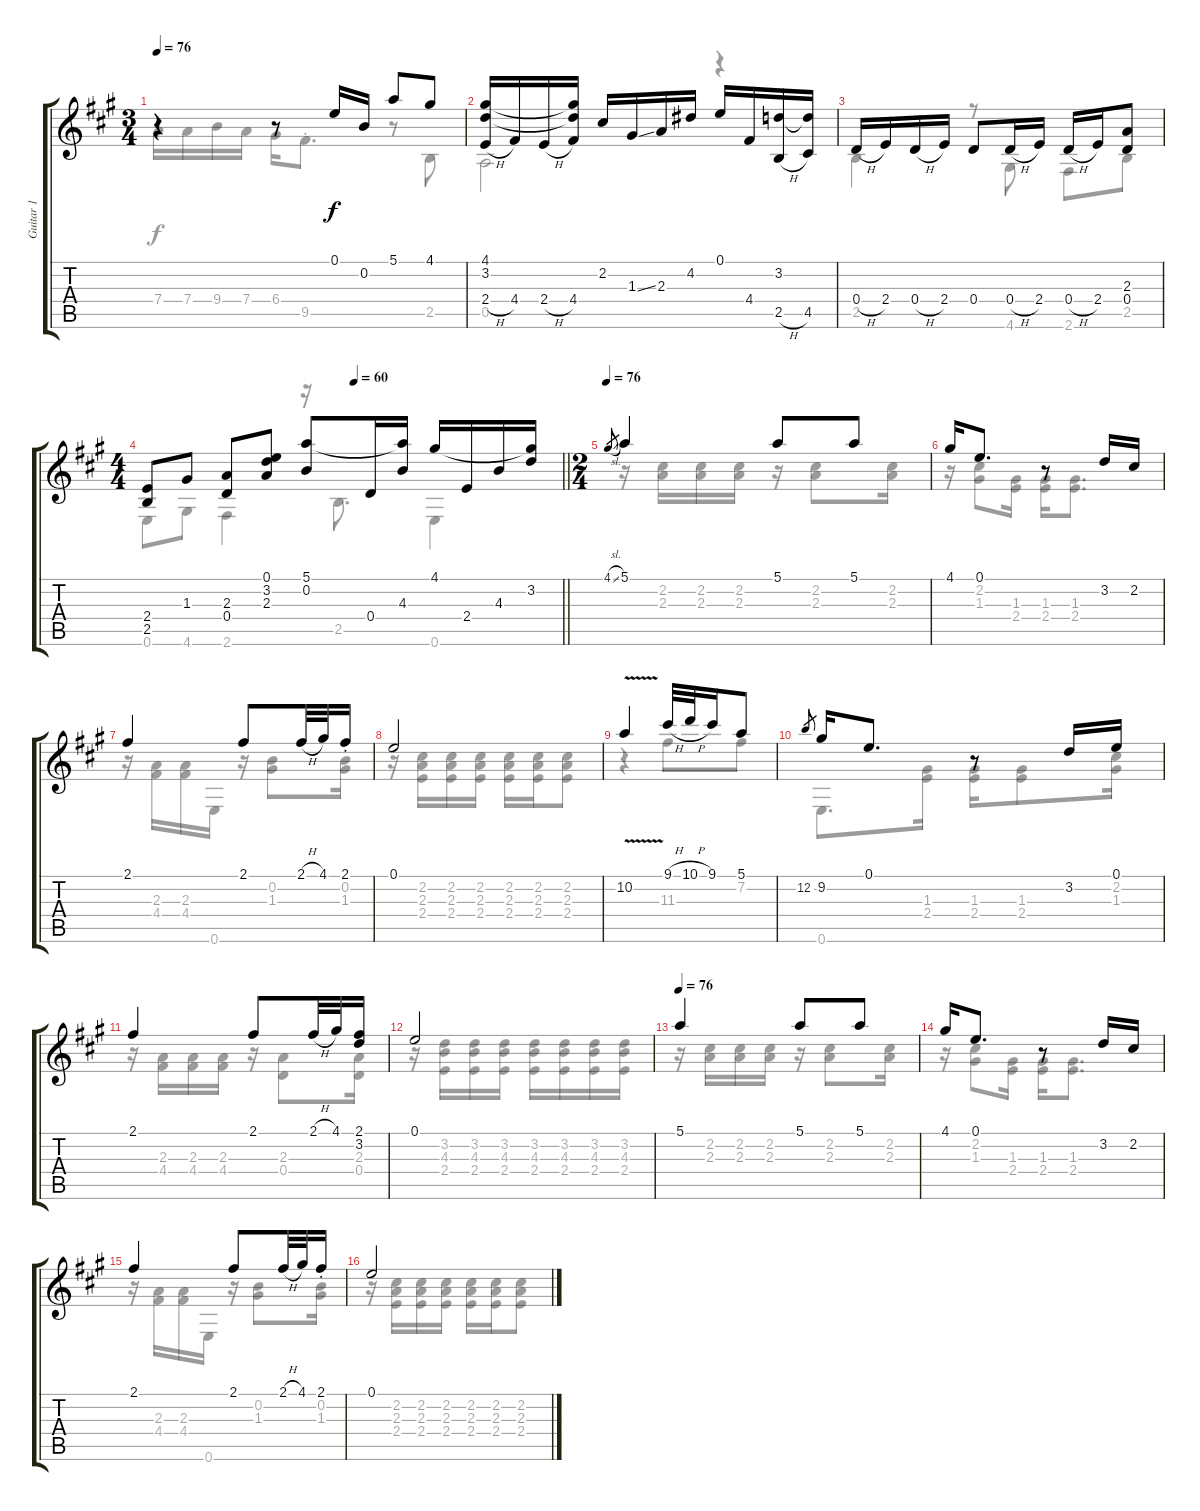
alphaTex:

\track ("Guitar 1" "Guitar 1") {instrument acousticguitarnylon}
\staff {score tabs}
\tuning (E4 B3 G3 D3 A2 E2) {hide}
\voice
\ts (3 4)
\tempo 76
\clef g2
\ks a
r.4{dy f} r.8 0.1.16 0.2.16 5.1.8 4.1.8 |
(4.1 3.2 2.4{h}).16 4.4.16 2.4{h}.16 (4.1{t} 3.2{t} 4.4).16 2.2.16 1.3{ss}.16 2.3.16 4.2.16 0.1.16 4.4.16 (3.2 2.5{h}).16 (3.2{t} 4.5).16 |
0.4{h}.16 2.4.16 0.4{h}.16 2.4.16 0.4.8 0.4{h}.16 2.4.16 0.4{h}.16 2.4.16 (2.3 0.4).8 |
\ts (4 4)
\tempo (50 0.5)
\tempo (60 0.5)
\barLineRight lightlight
(2.4 2.5).8 1.3.8 (2.3 0.4).8 (0.1 3.2 2.3).8 (5.1 0.2).8 0.4.16 (5.1{t} 4.3).16 4.1.16 2.4.16 4.3.16 (4.1{t} 3.2).16 |
\ts (2 4)
\tempo 76
4.1{sl}.8{gr} 5.1.4 5.1.8 5.1.8 |
4.1.16 0.1.8{d} r.8 3.2.16 2.2.16 |
2.1.4 2.1.8 2.1{h}.32 4.1.32 2.1{st}.16 |
0.1.2 |
10.2{v}.4 9.1{h}.32 10.1{h}.32 9.1.16 5.1.8 |
12.2.8{gr} 9.2.16 0.1.8{d} r.8 3.2.16 0.1.16 |
2.1.4 2.1.8 2.1{h}.32 4.1.32 (2.1 3.2).16 |
0.1.2 |
\tempo 76
5.1.4 5.1.8 5.1.8 |
4.1.16 0.1.8{d} r.8 3.2.16 2.2.16 |
2.1.4 2.1.8 2.1{h}.32 4.1.32 2.1{st}.16 |
0.1.2
\voice
\clef g2
\ottava regular
\simile none
\ks a
7.4.16{dy f} 7.4.16 9.4.16 7.4.16 6.4.16 9.5{st}.8{d} r.8 2.5.8 |
0.5.2 r.4 |
2.5.4 r.8 4.6.8 2.6.8 2.5.8 |
\barLineRight lightlight
0.6.8 4.6.8 2.6.4 r.16 2.5.8{d} 0.6.4 |
r.16 (2.2 2.3).16 (2.2 2.3).16 (2.2 2.3).16 r.16 (2.2 2.3).8 (2.2 2.3).16 |
r.16 (2.2 1.3).8 (1.3 2.4).16 (1.3 2.4).16 (1.3 2.4).8{d} |
r.16 (2.3 4.4).16 (2.3 4.4).16 0.6.16 r.16 (0.2 1.3).8 (0.2 1.3).16 |
r.16 (2.2 2.3 2.4).16 (2.2 2.3 2.4).16 (2.2 2.3 2.4).16 (2.2 2.3 2.4).16 (2.2 2.3 2.4).16 (2.2 2.3 2.4).8 |
r.4 11.3.8 7.2.8 |
0.6.8{d} (1.3 2.4).16 (1.3 2.4).16 (1.3 2.4).8 (2.2 1.3).16 |
r.16 (2.3 4.4).16 (2.3 4.4).16 (2.3 4.4).16 r.16 (2.3 0.4).8 (2.3 0.4).16 |
r.16 (3.2 4.3 2.4).16 (3.2 4.3 2.4).16 (3.2 4.3 2.4).16 (3.2 4.3 2.4).16 (3.2 4.3 2.4).16 (3.2 4.3 2.4).16 (3.2 4.3 2.4).16 |
r.16 (2.2 2.3).16 (2.2 2.3).16 (2.2 2.3).16 r.16 (2.2 2.3).8 (2.2 2.3).16 |
r.16 (2.2 1.3).8 (1.3 2.4).16 (1.3 2.4).16 (1.3 2.4).8{d} |
r.16 (2.3 4.4).16 (2.3 4.4).16 0.6.16 r.16 (0.2 1.3).8 (0.2 1.3).16 |
r.16 (2.2 2.3 2.4).16 (2.2 2.3 2.4).16 (2.2 2.3 2.4).16 (2.2 2.3 2.4).16 (2.2 2.3 2.4).16 (2.2 2.3 2.4).8
